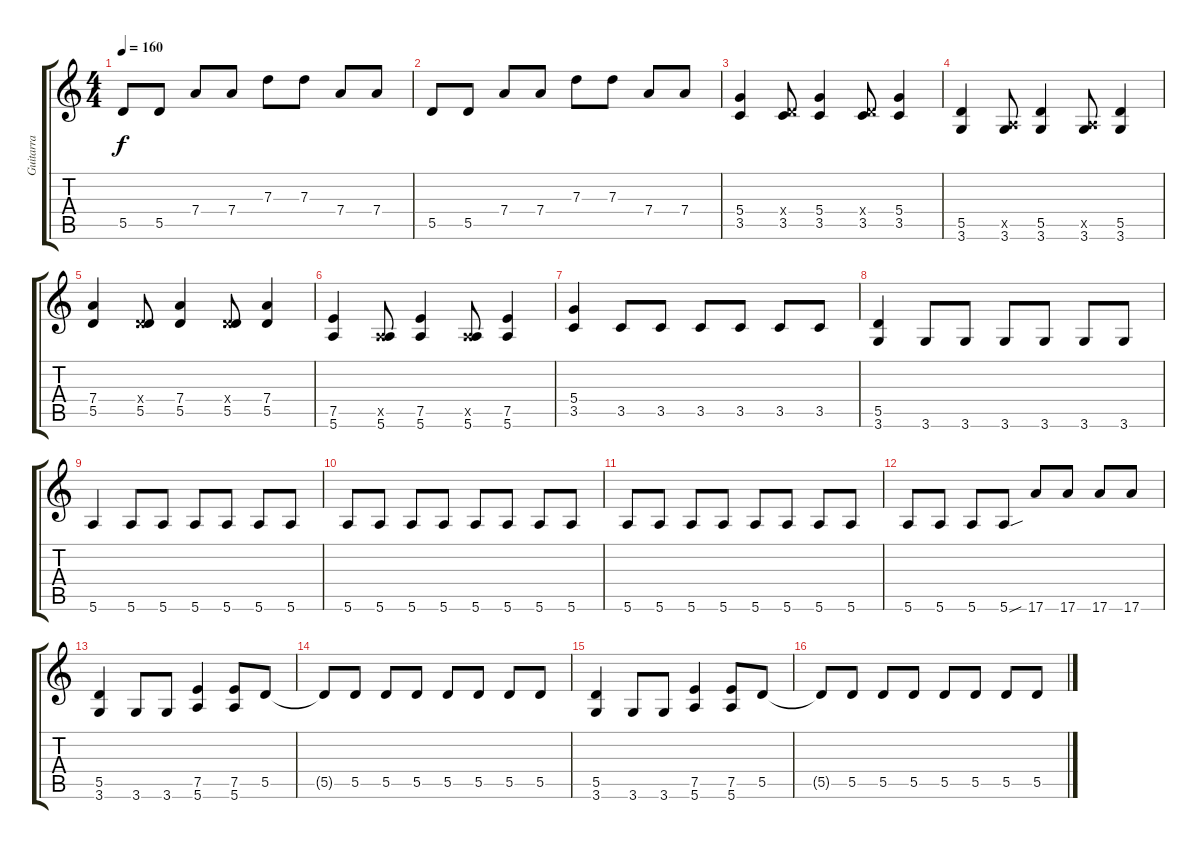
\track ("Guitarra" "Guitarra") {instrument overdrivenguitar}
\staff {score tabs}
\tuning (E4 B3 G3 D3 A2 E2) {hide}
\ts (4 4)
\tempo 160
\clef g2
\ks c
5.5.8{dy f} 5.5.8 7.4.8 7.4.8 7.3.8 7.3.8 7.4.8 7.4.8 |
5.5.8 5.5.8 7.4.8 7.4.8 7.3.8 7.3.8 7.4.8 7.4.8 |
(5.4 3.5).4 (0.4{x} 3.5).8 (5.4 3.5).4 (0.4{x} 3.5).8 (5.4 3.5).4 |
(5.5 3.6).4 (0.5{x} 3.6).8 (5.5 3.6).4 (0.5{x} 3.6).8 (5.5 3.6).4 |
(7.4 5.5).4 (0.4{x} 5.5).8 (7.4 5.5).4 (0.4{x} 5.5).8 (7.4 5.5).4 |
(7.5 5.6).4 (0.5{x} 5.6).8 (7.5 5.6).4 (0.5{x} 5.6).8 (7.5 5.6).4 |
(5.4 3.5).4 3.5.8 3.5.8 3.5.8 3.5.8 3.5.8 3.5.8 |
(5.5 3.6).4 3.6.8 3.6.8 3.6.8 3.6.8 3.6.8 3.6.8 |
5.6.4 5.6.8 5.6.8 5.6.8 5.6.8 5.6.8 5.6.8 |
5.6.8 5.6.8 5.6.8 5.6.8 5.6.8 5.6.8 5.6.8 5.6.8 |
5.6.8 5.6.8 5.6.8 5.6.8 5.6.8 5.6.8 5.6.8 5.6.8 |
5.6.8 5.6.8 5.6.8 5.6{sou}.8 17.6.8 17.6.8 17.6.8 17.6.8 |
(5.5 3.6).4 3.6.8 3.6.8 (7.5 5.6).4 (7.5 5.6).8 5.5.8 |
5.5{t}.8 5.5.8 5.5.8 5.5.8 5.5.8 5.5.8 5.5.8 5.5.8 |
(5.5 3.6).4 3.6.8 3.6.8 (7.5 5.6).4 (7.5 5.6).8 5.5.8 |
5.5{t}.8 5.5.8 5.5.8 5.5.8 5.5.8 5.5.8 5.5.8 5.5.8
